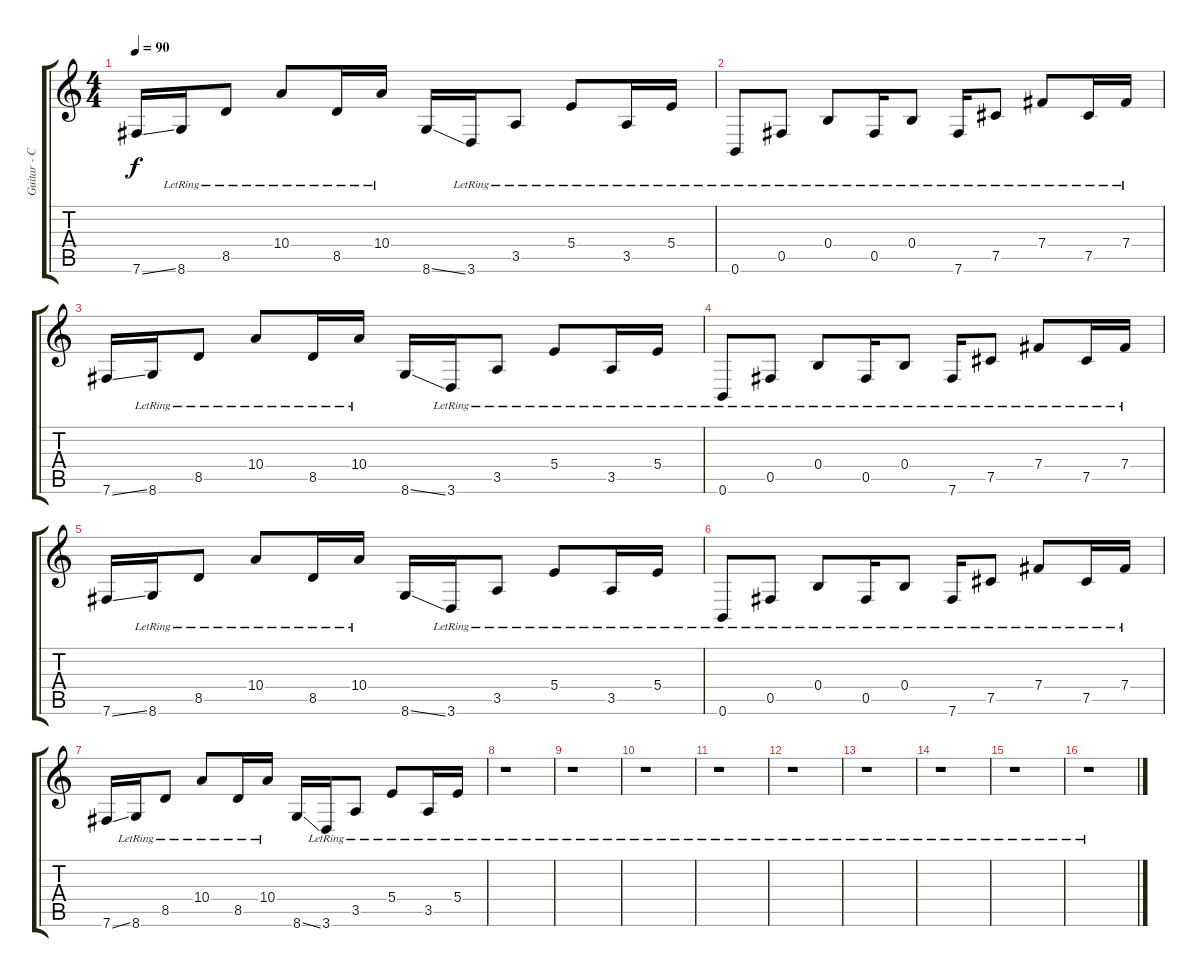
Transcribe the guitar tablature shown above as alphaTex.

\track ("Guitar - Clean" "Guitar - C") {instrument electricguitarclean}
\staff {score tabs}
\tuning (Db4 Ab3 E3 B2 Gb2 B1) {hide}
\ts (4 4)
\tempo 90
\clef g2
\ks c
7.6{ss}.16{dy f} 8.6{lr}.16 8.5{lr}.8 10.4{lr}.8 8.5{lr}.16 10.4{lr}.16 8.6{ss}.16 3.6{lr}.16 3.5{lr}.8 5.4{lr}.8 3.5{lr}.16 5.4{lr}.16 |
0.6{lr}.8 0.5{lr}.8 0.4{lr}.8 0.5{lr}.16 0.4{lr}.8 7.6{lr}.16 7.5{lr}.8 7.4{lr}.8 7.5{lr}.16 7.4{lr}.16 |
7.6{ss}.16 8.6{lr}.16 8.5{lr}.8 10.4{lr}.8 8.5{lr}.16 10.4{lr}.16 8.6{ss}.16 3.6{lr}.16 3.5{lr}.8 5.4{lr}.8 3.5{lr}.16 5.4{lr}.16 |
0.6{lr}.8 0.5{lr}.8 0.4{lr}.8 0.5{lr}.16 0.4{lr}.8 7.6{lr}.16 7.5{lr}.8 7.4{lr}.8 7.5{lr}.16 7.4{lr}.16 |
7.6{ss}.16 8.6{lr}.16 8.5{lr}.8 10.4{lr}.8 8.5{lr}.16 10.4{lr}.16 8.6{ss}.16 3.6{lr}.16 3.5{lr}.8 5.4{lr}.8 3.5{lr}.16 5.4{lr}.16 |
0.6{lr}.8 0.5{lr}.8 0.4{lr}.8 0.5{lr}.16 0.4{lr}.8 7.6{lr}.16 7.5{lr}.8 7.4{lr}.8 7.5{lr}.16 7.4{lr}.16 |
7.6{ss}.16 8.6{lr}.16 8.5{lr}.8 10.4{lr}.8 8.5{lr}.16 10.4{lr}.16 8.6{ss}.16 3.6{lr}.16 3.5{lr}.8 5.4{lr}.8 3.5{lr}.16 5.4{lr}.16 |
r.1 |
r.1 |
r.1 |
r.1 |
r.1 |
r.1 |
r.1 |
r.1 |
r.1
